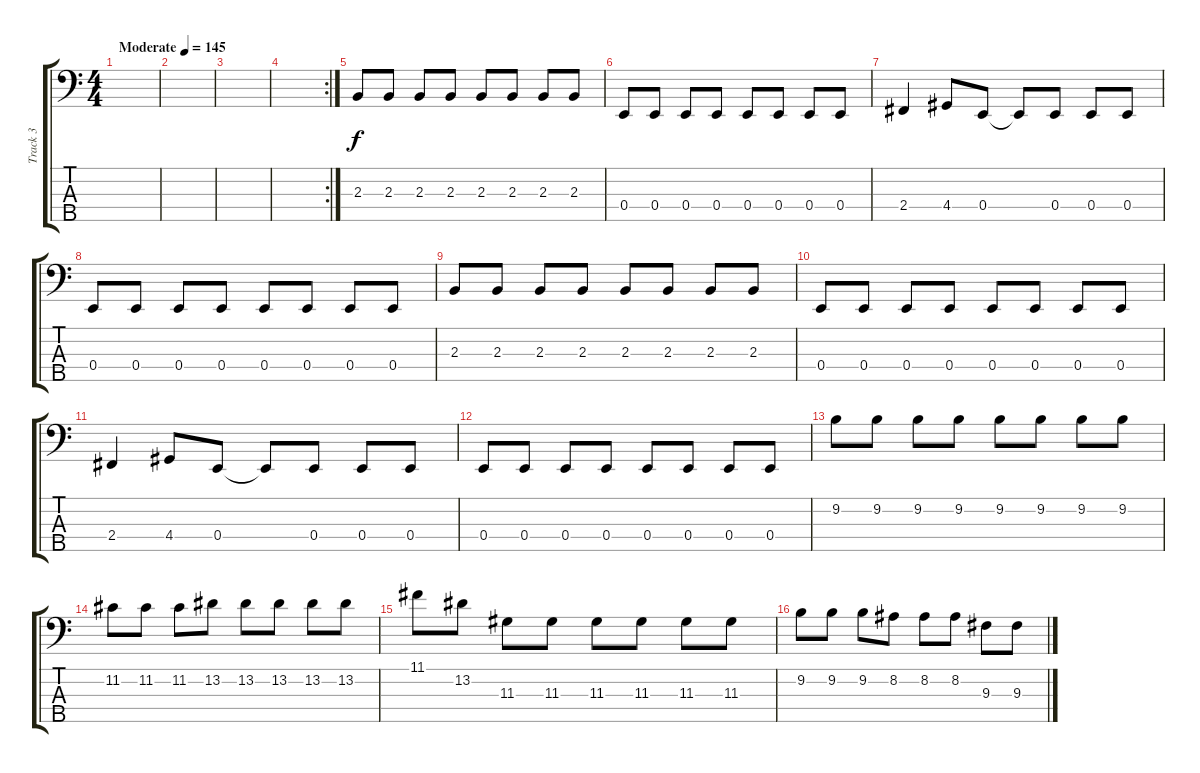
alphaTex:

\track ("Track 3" "Track 3") {instrument electricbassfinger}
\staff {score tabs}
\tuning (G2 D2 A1 E1 B0) {hide}
\ts (4 4)
\tempo (145 "Moderate")
\clef f4
\ks c
|
|
|
\rc 2
|
2.3.8 2.3.8 2.3.8 2.3.8 2.3.8 2.3.8 2.3.8 2.3.8 |
0.4.8 0.4.8 0.4.8 0.4.8 0.4.8 0.4.8 0.4.8 0.4.8 |
2.4.4 4.4.8 0.4.8 0.4{t}.8 0.4.8 0.4.8 0.4.8 |
0.4.8 0.4.8 0.4.8 0.4.8 0.4.8 0.4.8 0.4.8 0.4.8 |
2.3.8 2.3.8 2.3.8 2.3.8 2.3.8 2.3.8 2.3.8 2.3.8 |
0.4.8 0.4.8 0.4.8 0.4.8 0.4.8 0.4.8 0.4.8 0.4.8 |
2.4.4 4.4.8 0.4.8 0.4{t}.8 0.4.8 0.4.8 0.4.8 |
0.4.8 0.4.8 0.4.8 0.4.8 0.4.8 0.4.8 0.4.8 0.4.8 |
9.2.8 9.2.8 9.2.8 9.2.8 9.2.8 9.2.8 9.2.8 9.2.8 |
11.2.8 11.2.8 11.2.8 13.2.8 13.2.8 13.2.8 13.2.8 13.2.8 |
11.1.8 13.2.8 11.3.8 11.3.8 11.3.8 11.3.8 11.3.8 11.3.8 |
9.2.8 9.2.8 9.2.8 8.2.8 8.2.8 8.2.8 9.3.8 9.3.8
